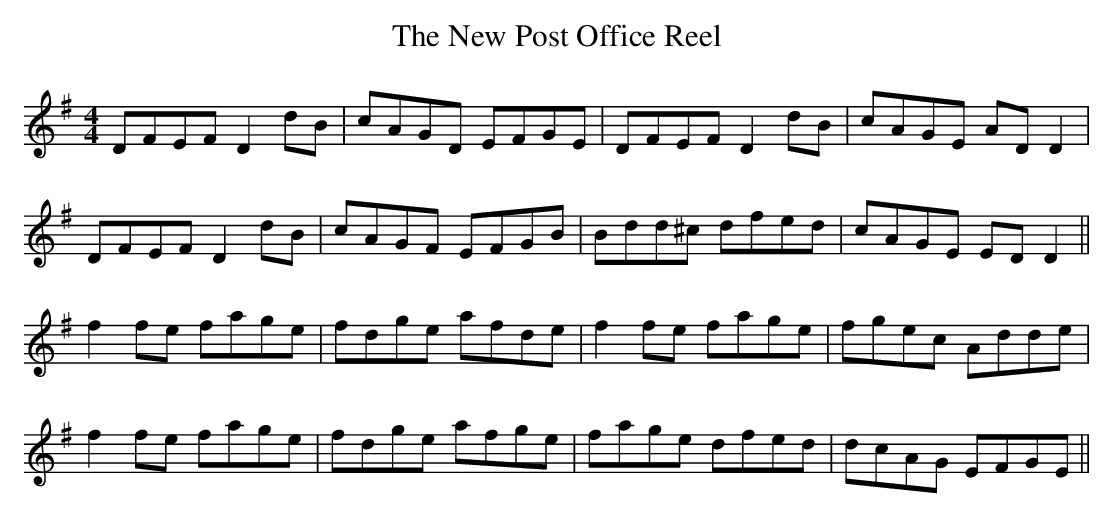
X:1
T:New Post Office Reel, The
M:4/4
L:1/8
K:Em
DFEF D2 dB|cAGD EFGE|DFEF D2 dB|cAGE AD D2|
DFEF D2 dB|cAGF EFGB|Bdd^c dfed|cAGE ED D2||
f2 fe fage|fdge afde|f2 fe fage|fgec Adde|
f2 fe fage|fdge afge|fage dfed|dcAG EFGE||
